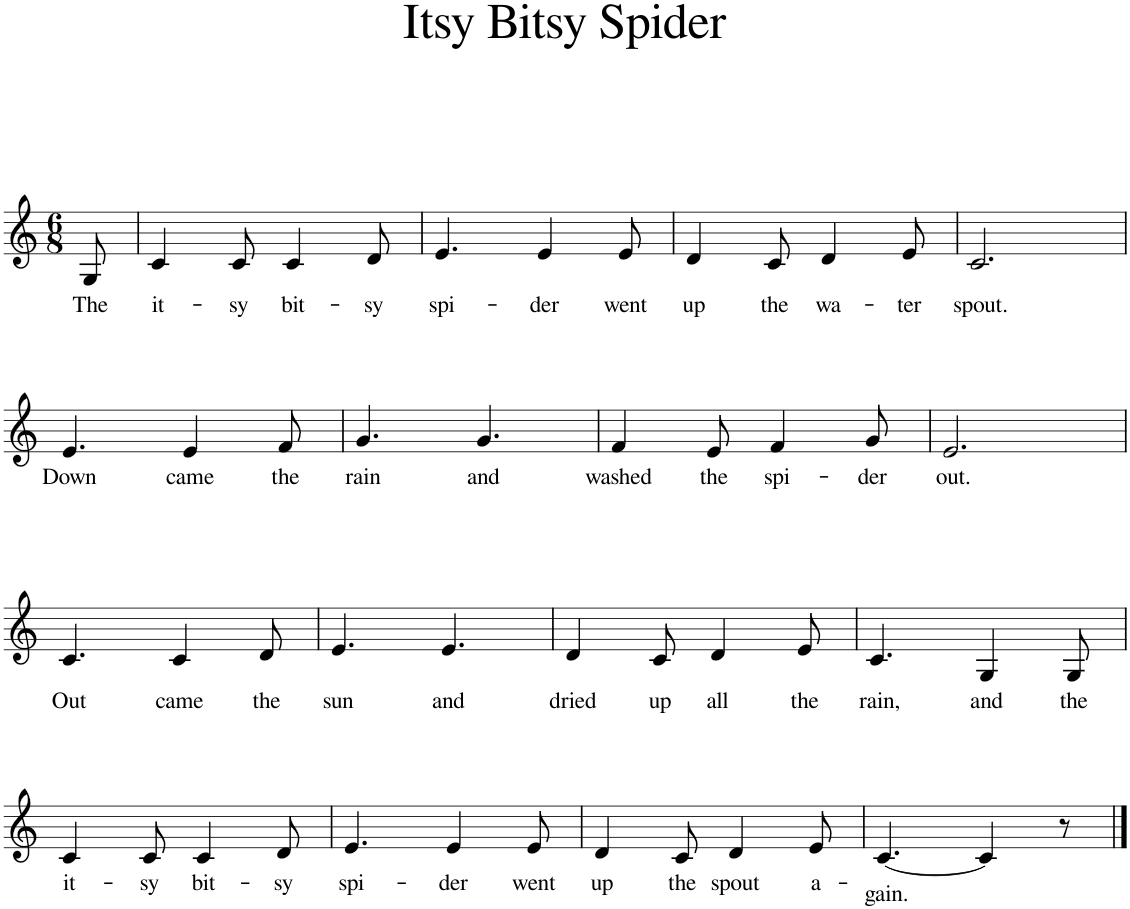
**kern	**text
*part1	*part1
*staff1	*staff1
*I"Piano	*
*I'Pno.	*
*clefG2	*
*k[]	*
*M6/8	*
=1	=1
!	!LO:LY:b
8G/	The
=2	=2
!	!LO:LY:b
4c/	it-
!	!LO:LY:b
8c/	-sy
!	!LO:LY:b
4c/	bit-
!	!LO:LY:b
8d/	-sy
=3	=3
!	!LO:LY:b
4.e/	spi-
!	!LO:LY:b
4e/	-der
!	!LO:LY:b
8e/	went
=4	=4
!	!LO:LY:b
4d/	up
!	!LO:LY:b
8c/	the
!	!LO:LY:b
4d/	wa-
!	!LO:LY:b
8e/	-ter
=5	=5
!	!LO:LY:b
2.c/	spout.
!!LO:LB:g=z
=6	=6
!	!LO:LY:b
4.e/	Down
!	!LO:LY:b
4e/	came
!	!LO:LY:b
8f/	the
=7	=7
!	!LO:LY:b
4.g/	rain
!	!LO:LY:b
4.g/	and
=8	=8
!	!LO:LY:b
4f/	washed
!	!LO:LY:b
8e/	the
!	!LO:LY:b
4f/	spi-
!	!LO:LY:b
8g/	-der
=9	=9
!	!LO:LY:b
2.e/	out.
!!LO:LB:g=z
=10	=10
!	!LO:LY:b
4.c/	Out
!	!LO:LY:b
4c/	came
!	!LO:LY:b
8d/	the
=11	=11
!	!LO:LY:b
4.e/	sun
!	!LO:LY:b
4.e/	and
=12	=12
!	!LO:LY:b
4d/	dried
!	!LO:LY:b
8c/	up
!	!LO:LY:b
4d/	all
!	!LO:LY:b
8e/	the
=13	=13
!	!LO:LY:b
4.c/	rain,
!	!LO:LY:b
4G/	and
!	!LO:LY:b
8G/	the
!!LO:LB:g=z
=14	=14
!	!LO:LY:b
4c/	it-
!	!LO:LY:b
8c/	-sy
!	!LO:LY:b
4c/	bit-
!	!LO:LY:b
8d/	-sy
=15	=15
!	!LO:LY:b
4.e/	spi-
!	!LO:LY:b
4e/	-der
!	!LO:LY:b
8e/	went
=16	=16
!	!LO:LY:b
4d/	up
!	!LO:LY:b
8c/	the
!	!LO:LY:b
4d/	spout
!	!LO:LY:b
8e/	a-
=17	=17
!	!LO:LY:b
[4.c/	-gain.
4c/]	.
8r	.
==	==
*-	*-
